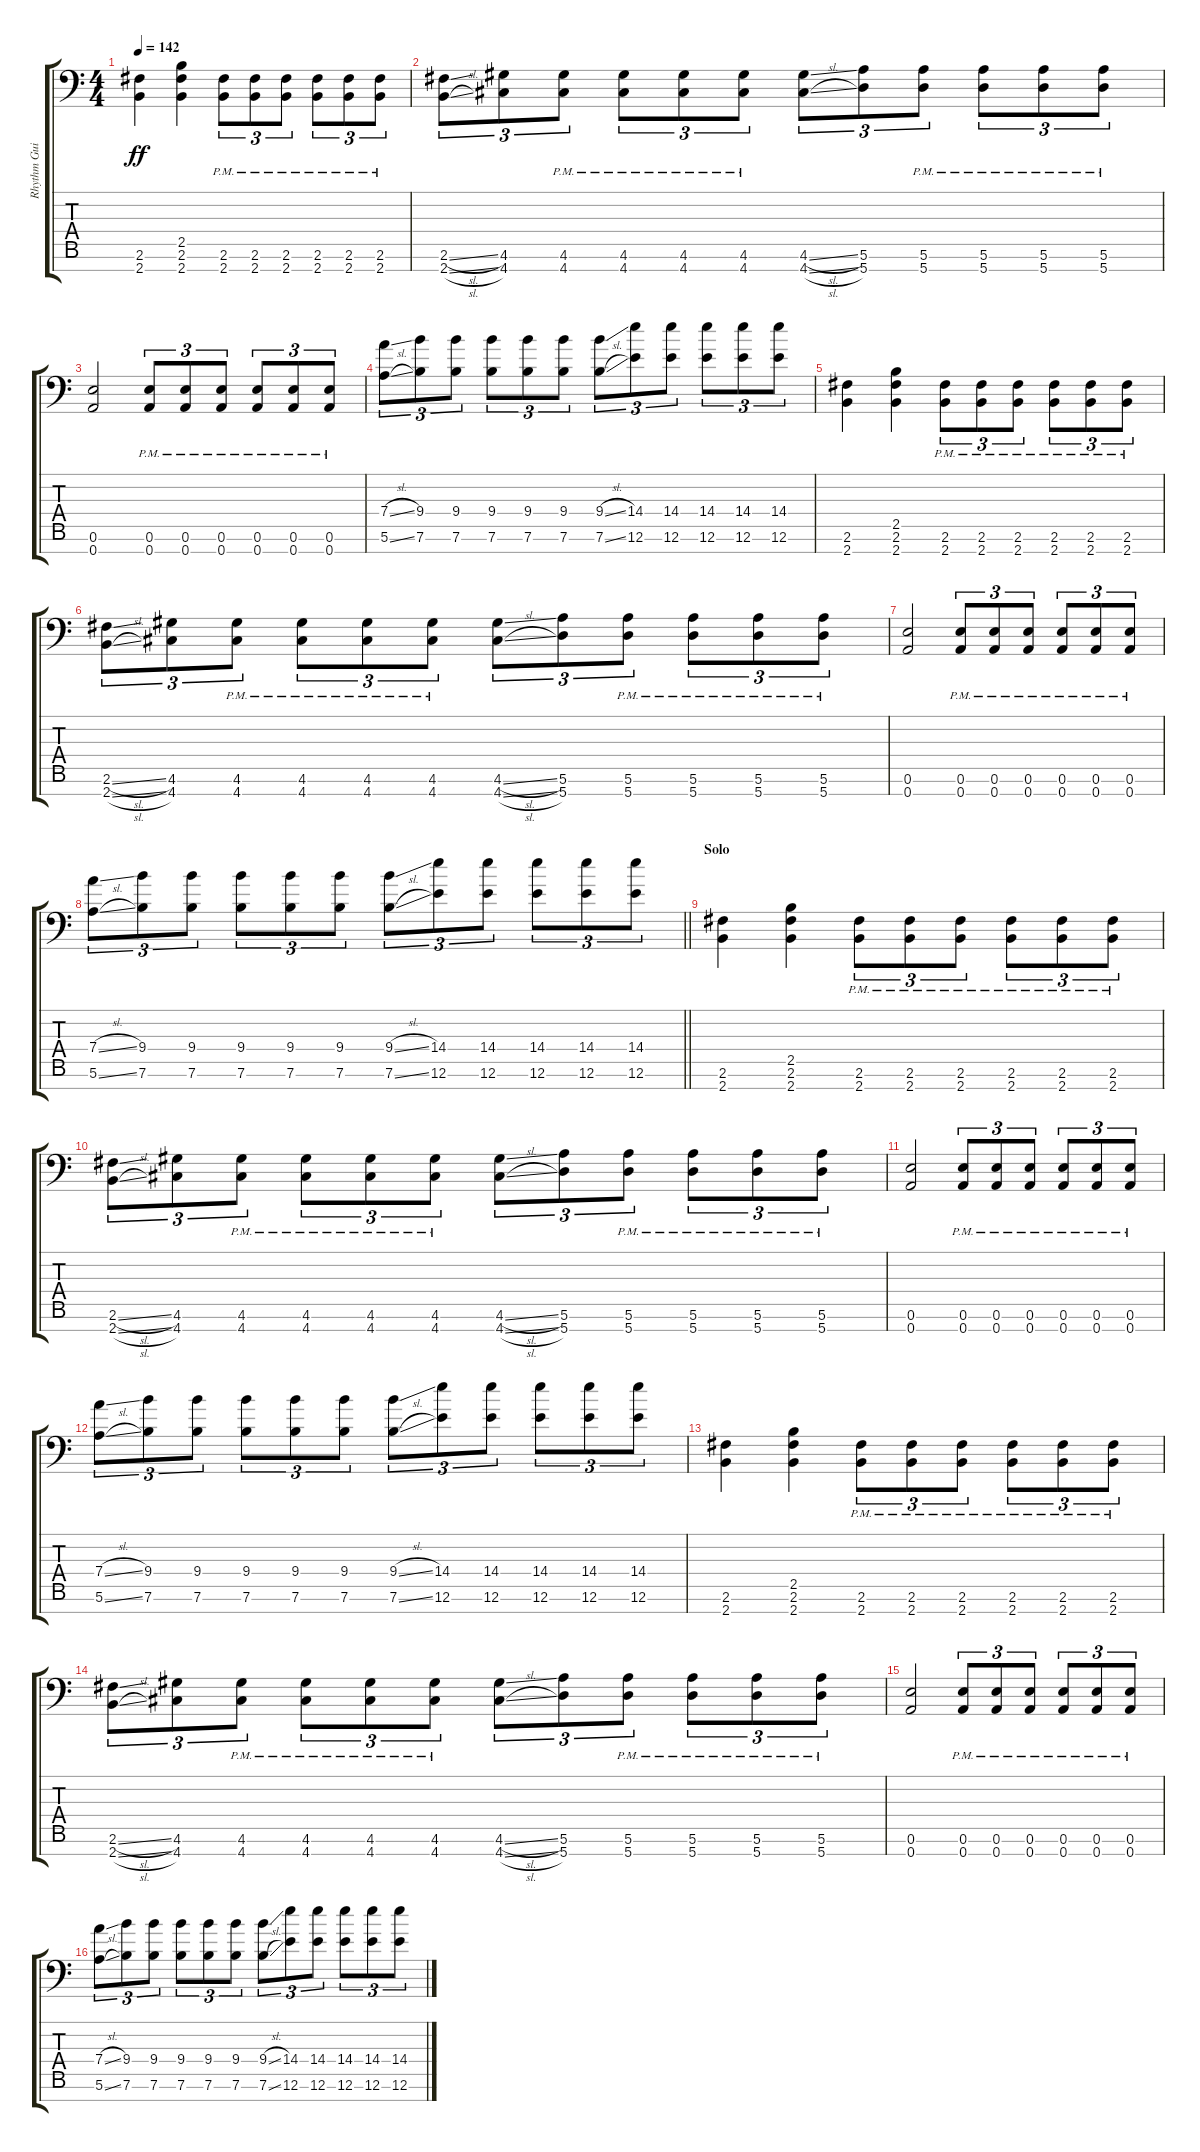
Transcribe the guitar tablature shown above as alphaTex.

\track ("Rhythm Guitar 1" "Rhythm Gui") {instrument distortionguitar}
\staff {score tabs}
\tuning (E4 B3 G3 D3 A2 E2 A1) {hide}
\ts (4 4)
\tempo 142
\clef f4
\ks c
(2.6 2.7).4{dy ff} (2.5 2.6 2.7).4 (2.6{pm} 2.7{pm}).8{tu (3 2)} (2.6{pm} 2.7{pm}).8{tu (3 2)} (2.6{pm} 2.7{pm}).8{tu (3 2)} (2.6{pm} 2.7{pm}).8{tu (3 2)} (2.6{pm} 2.7{pm}).8{tu (3 2)} (2.6{pm} 2.7{pm}).8{tu (3 2)} |
(2.6{sl} 2.7{sl}).8{tu (3 2)} (4.6 4.7).8{tu (3 2)} (4.6{pm} 4.7{pm}).8{tu (3 2)} (4.6{pm} 4.7{pm}).8{tu (3 2)} (4.6{pm} 4.7{pm}).8{tu (3 2)} (4.6{pm} 4.7{pm}).8{tu (3 2)} (4.6{sl} 4.7{sl}).8{tu (3 2)} (5.6 5.7).8{tu (3 2)} (5.6{pm} 5.7{pm}).8{tu (3 2)} (5.6{pm} 5.7{pm}).8{tu (3 2)} (5.6{pm} 5.7{pm}).8{tu (3 2)} (5.6{pm} 5.7{pm}).8{tu (3 2)} |
(0.6 0.7).2 (0.6{pm} 0.7{pm}).8{tu (3 2)} (0.6{pm} 0.7{pm}).8{tu (3 2)} (0.6{pm} 0.7{pm}).8{tu (3 2)} (0.6{pm} 0.7{pm}).8{tu (3 2)} (0.6{pm} 0.7{pm}).8{tu (3 2)} (0.6{pm} 0.7{pm}).8{tu (3 2)} |
(7.4{sl} 5.6{sl}).8{tu (3 2)} (9.4 7.6).8{tu (3 2)} (9.4 7.6).8{tu (3 2)} (9.4 7.6).8{tu (3 2)} (9.4 7.6).8{tu (3 2)} (9.4 7.6).8{tu (3 2)} (9.4{sl} 7.6{sl}).8{tu (3 2)} (14.4 12.6).8{tu (3 2)} (14.4 12.6).8{tu (3 2)} (14.4 12.6).8{tu (3 2)} (14.4 12.6).8{tu (3 2)} (14.4 12.6).8{tu (3 2)} |
(2.6 2.7).4 (2.5 2.6 2.7).4 (2.6{pm} 2.7{pm}).8{tu (3 2)} (2.6{pm} 2.7{pm}).8{tu (3 2)} (2.6{pm} 2.7{pm}).8{tu (3 2)} (2.6{pm} 2.7{pm}).8{tu (3 2)} (2.6{pm} 2.7{pm}).8{tu (3 2)} (2.6{pm} 2.7{pm}).8{tu (3 2)} |
(2.6{sl} 2.7{sl}).8{tu (3 2)} (4.6 4.7).8{tu (3 2)} (4.6{pm} 4.7{pm}).8{tu (3 2)} (4.6{pm} 4.7{pm}).8{tu (3 2)} (4.6{pm} 4.7{pm}).8{tu (3 2)} (4.6{pm} 4.7{pm}).8{tu (3 2)} (4.6{sl} 4.7{sl}).8{tu (3 2)} (5.6 5.7).8{tu (3 2)} (5.6{pm} 5.7{pm}).8{tu (3 2)} (5.6{pm} 5.7{pm}).8{tu (3 2)} (5.6{pm} 5.7{pm}).8{tu (3 2)} (5.6{pm} 5.7{pm}).8{tu (3 2)} |
(0.6 0.7).2 (0.6{pm} 0.7{pm}).8{tu (3 2)} (0.6{pm} 0.7{pm}).8{tu (3 2)} (0.6{pm} 0.7{pm}).8{tu (3 2)} (0.6{pm} 0.7{pm}).8{tu (3 2)} (0.6{pm} 0.7{pm}).8{tu (3 2)} (0.6{pm} 0.7{pm}).8{tu (3 2)} |
\barLineRight lightlight
(7.4{sl} 5.6{sl}).8{tu (3 2)} (9.4 7.6).8{tu (3 2)} (9.4 7.6).8{tu (3 2)} (9.4 7.6).8{tu (3 2)} (9.4 7.6).8{tu (3 2)} (9.4 7.6).8{tu (3 2)} (9.4{sl} 7.6{sl}).8{tu (3 2)} (14.4 12.6).8{tu (3 2)} (14.4 12.6).8{tu (3 2)} (14.4 12.6).8{tu (3 2)} (14.4 12.6).8{tu (3 2)} (14.4 12.6).8{tu (3 2)} |
\section ("" "Solo")
(2.6 2.7).4 (2.5 2.6 2.7).4 (2.6{pm} 2.7{pm}).8{tu (3 2)} (2.6{pm} 2.7{pm}).8{tu (3 2)} (2.6{pm} 2.7{pm}).8{tu (3 2)} (2.6{pm} 2.7{pm}).8{tu (3 2)} (2.6{pm} 2.7{pm}).8{tu (3 2)} (2.6{pm} 2.7{pm}).8{tu (3 2)} |
(2.6{sl} 2.7{sl}).8{tu (3 2)} (4.6 4.7).8{tu (3 2)} (4.6{pm} 4.7{pm}).8{tu (3 2)} (4.6{pm} 4.7{pm}).8{tu (3 2)} (4.6{pm} 4.7{pm}).8{tu (3 2)} (4.6{pm} 4.7{pm}).8{tu (3 2)} (4.6{sl} 4.7{sl}).8{tu (3 2)} (5.6 5.7).8{tu (3 2)} (5.6{pm} 5.7{pm}).8{tu (3 2)} (5.6{pm} 5.7{pm}).8{tu (3 2)} (5.6{pm} 5.7{pm}).8{tu (3 2)} (5.6{pm} 5.7{pm}).8{tu (3 2)} |
(0.6 0.7).2 (0.6{pm} 0.7{pm}).8{tu (3 2)} (0.6{pm} 0.7{pm}).8{tu (3 2)} (0.6{pm} 0.7{pm}).8{tu (3 2)} (0.6{pm} 0.7{pm}).8{tu (3 2)} (0.6{pm} 0.7{pm}).8{tu (3 2)} (0.6{pm} 0.7{pm}).8{tu (3 2)} |
(7.4{sl} 5.6{sl}).8{tu (3 2)} (9.4 7.6).8{tu (3 2)} (9.4 7.6).8{tu (3 2)} (9.4 7.6).8{tu (3 2)} (9.4 7.6).8{tu (3 2)} (9.4 7.6).8{tu (3 2)} (9.4{sl} 7.6{sl}).8{tu (3 2)} (14.4 12.6).8{tu (3 2)} (14.4 12.6).8{tu (3 2)} (14.4 12.6).8{tu (3 2)} (14.4 12.6).8{tu (3 2)} (14.4 12.6).8{tu (3 2)} |
(2.6 2.7).4 (2.5 2.6 2.7).4 (2.6{pm} 2.7{pm}).8{tu (3 2)} (2.6{pm} 2.7{pm}).8{tu (3 2)} (2.6{pm} 2.7{pm}).8{tu (3 2)} (2.6{pm} 2.7{pm}).8{tu (3 2)} (2.6{pm} 2.7{pm}).8{tu (3 2)} (2.6{pm} 2.7{pm}).8{tu (3 2)} |
(2.6{sl} 2.7{sl}).8{tu (3 2)} (4.6 4.7).8{tu (3 2)} (4.6{pm} 4.7{pm}).8{tu (3 2)} (4.6{pm} 4.7{pm}).8{tu (3 2)} (4.6{pm} 4.7{pm}).8{tu (3 2)} (4.6{pm} 4.7{pm}).8{tu (3 2)} (4.6{sl} 4.7{sl}).8{tu (3 2)} (5.6 5.7).8{tu (3 2)} (5.6{pm} 5.7{pm}).8{tu (3 2)} (5.6{pm} 5.7{pm}).8{tu (3 2)} (5.6{pm} 5.7{pm}).8{tu (3 2)} (5.6{pm} 5.7{pm}).8{tu (3 2)} |
(0.6 0.7).2 (0.6{pm} 0.7{pm}).8{tu (3 2)} (0.6{pm} 0.7{pm}).8{tu (3 2)} (0.6{pm} 0.7{pm}).8{tu (3 2)} (0.6{pm} 0.7{pm}).8{tu (3 2)} (0.6{pm} 0.7{pm}).8{tu (3 2)} (0.6{pm} 0.7{pm}).8{tu (3 2)} |
(7.4{sl} 5.6{sl}).8{tu (3 2)} (9.4 7.6).8{tu (3 2)} (9.4 7.6).8{tu (3 2)} (9.4 7.6).8{tu (3 2)} (9.4 7.6).8{tu (3 2)} (9.4 7.6).8{tu (3 2)} (9.4{sl} 7.6{sl}).8{tu (3 2)} (14.4 12.6).8{tu (3 2)} (14.4 12.6).8{tu (3 2)} (14.4 12.6).8{tu (3 2)} (14.4 12.6).8{tu (3 2)} (14.4 12.6).8{tu (3 2)}
